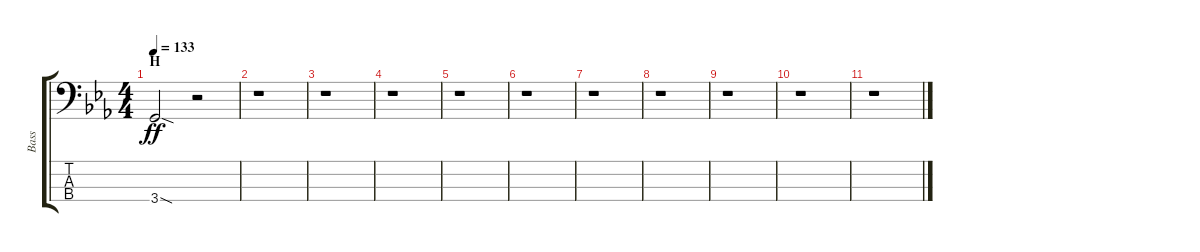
\track ("Bass" "Bass") {instrument electricbasspick}
\staff {score tabs}
\tuning (G2 D2 A1 E1) {hide}
\ts (4 4)
\section ("" "H")
\tempo 133
\clef f4
\ks eb
3.4{sod}.2{dy ff} r.2 |
r.1 |
r.1 |
r.1 |
r.1 |
r.1 |
r.1 |
r.1 |
r.1 |
r.1 |
r.1
